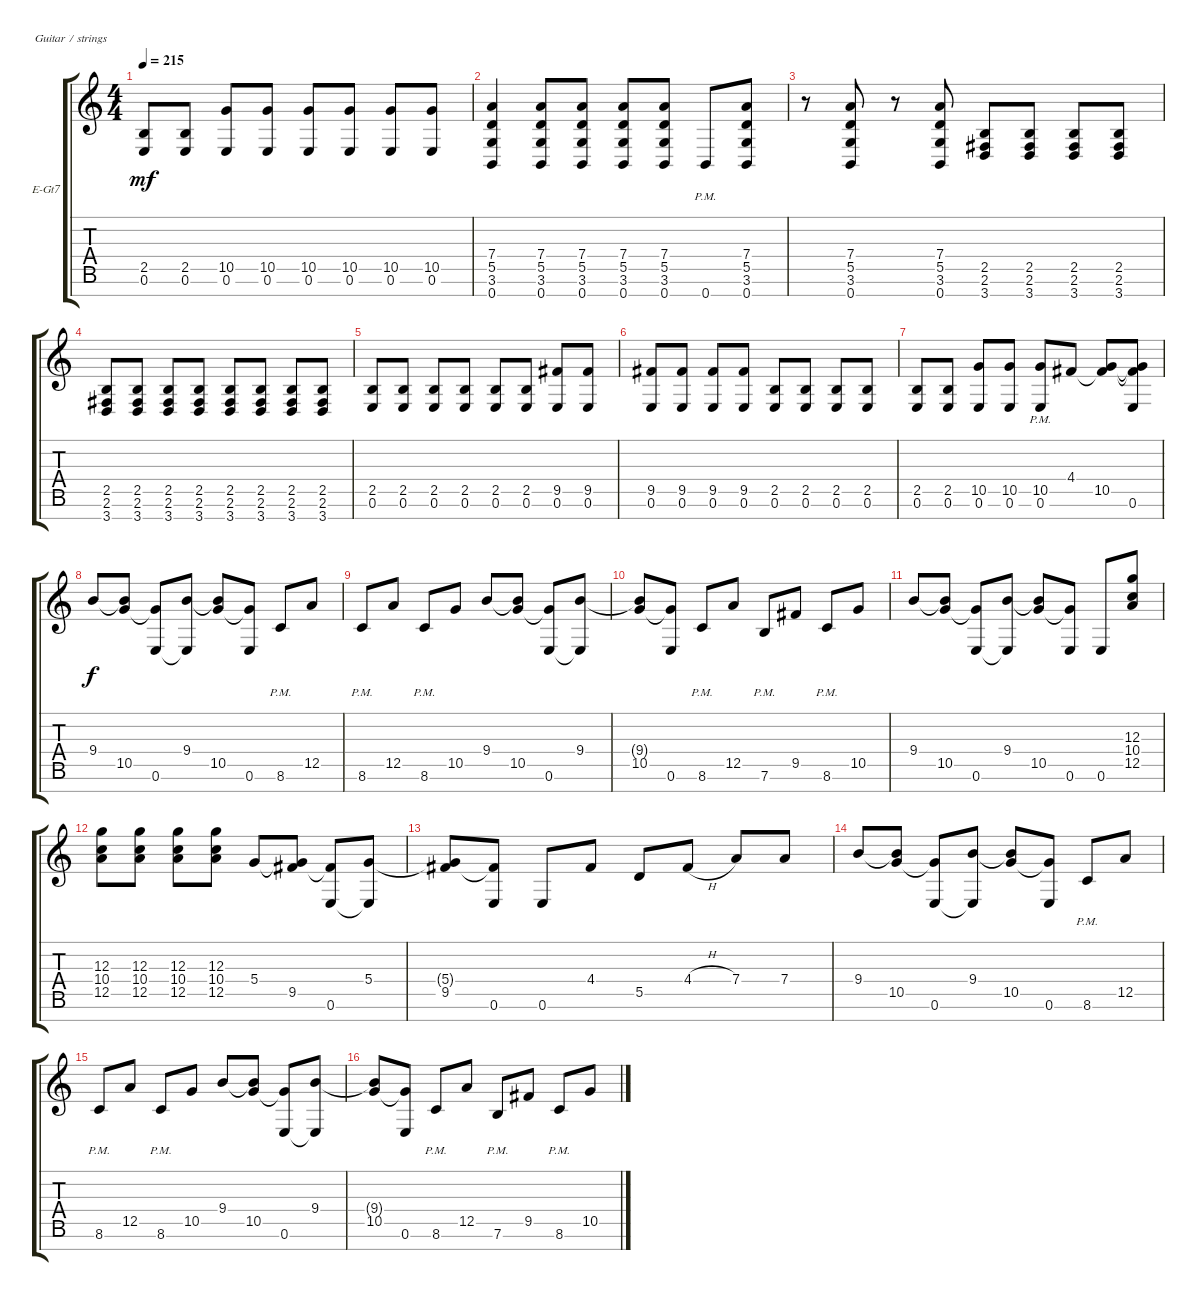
\defaultSystemsLayout 4
\bracketExtendMode groupsimilarinstruments
\firstSystemTrackNameOrientation horizontal
\otherSystemsTrackNameOrientation horizontal
\track ("Benji" "E-Gt7") {instrument distortionguitar}
\staff {score tabs}
\tuning (E4 B3 G3 D3 A2 E2 B1)
\ts (4 4)
\tempo 215
\clef g2
\ks c
(0.6 2.5).8{dy mf} (0.6 2.5).8 (0.6 10.5).8 (0.6 10.5).8 (0.6 10.5).8 (0.6 10.5).8 (0.6 10.5).8 (0.6 10.5).8 |
(0.7 3.6 5.5 7.4).4 (0.7 3.6 5.5 7.4).8 (0.7 3.6 5.5 7.4).8 (0.7 3.6 5.5 7.4).8 (0.7 3.6 5.5 7.4).8 0.7{pm}.8 (0.7 3.6 5.5 7.4).8 |
r.8 (0.7 3.6 5.5 7.4).8 r.8 (0.7 3.6 5.5 7.4).8 (3.7 2.6 2.5).8 (3.7 2.6 2.5).8 (3.7 2.6 2.5).8 (3.7 2.6 2.5).8 |
(3.7 2.6 2.5).8 (3.7 2.6 2.5).8 (3.7 2.6 2.5).8 (3.7 2.6 2.5).8 (3.7 2.6 2.5).8 (3.7 2.6 2.5).8 (3.7 2.6 2.5).8 (3.7 2.6 2.5).8 |
(0.6 2.5).8 (0.6 2.5).8 (0.6 2.5).8 (0.6 2.5).8 (0.6 2.5).8 (0.6 2.5).8 (0.6 9.5).8 (0.6 9.5).8 |
(0.6 9.5).8 (0.6 9.5).8 (0.6 9.5).8 (0.6 9.5).8 (0.6 2.5).8 (0.6 2.5).8 (0.6 2.5).8 (0.6 2.5).8 |
(0.6 2.5).8 (0.6 2.5).8 (0.6 10.5).8 (0.6 10.5).8 (0.6{pm} 10.5{pm}).8 4.4.8 (10.5 4.4{t}).8 (0.6 10.5{t} 4.4{t}).8 |
9.4.8{dy f} (9.4{t} 10.5).8 (10.5{t} 0.6).8 (9.4 0.6{t}).8 (9.4{t} 10.5).8 (10.5{t} 0.6).8 8.6{pm}.8 12.5.8 |
8.6{pm}.8 12.5.8 8.6{pm}.8 10.5.8 9.4.8 (9.4{t} 10.5).8 (10.5{t} 0.6).8 (9.4 0.6{t}).8 |
(9.4{t} 10.5).8 (10.5{t} 0.6).8 8.6{pm}.8 12.5.8 7.6{pm}.8 9.5.8 8.6{pm}.8 10.5.8 |
9.4.8 (9.4{t} 10.5).8 (10.5{t} 0.6).8 (9.4 0.6{t}).8 (9.4{t} 10.5).8 (10.5{t} 0.6).8 0.6.8 (12.3 10.4 12.5).8 |
(12.3 10.4 12.5).8 (12.3 10.4 12.5).8 (12.3 10.4 12.5).8 (12.3 10.4 12.5).8 5.4.8 (5.4{t} 9.5).8 (9.5{t} 0.6).8 (5.4 0.6{t}).8 |
(5.4{t} 9.5).8 (9.5{t} 0.6).8 0.6.8 4.4.8 5.5.8 4.4{h}.8 7.4.8 7.4.8 |
9.4.8 (9.4{t} 10.5).8 (10.5{t} 0.6).8 (9.4 0.6{t}).8 (9.4{t} 10.5).8 (10.5{t} 0.6).8 8.6{pm}.8 12.5.8 |
8.6{pm}.8 12.5.8 8.6{pm}.8 10.5.8 9.4.8 (9.4{t} 10.5).8 (10.5{t} 0.6).8 (9.4 0.6{t}).8 |
(9.4{t} 10.5).8 (10.5{t} 0.6).8 8.6{pm}.8 12.5.8 7.6{pm}.8 9.5.8 8.6{pm}.8 10.5.8
